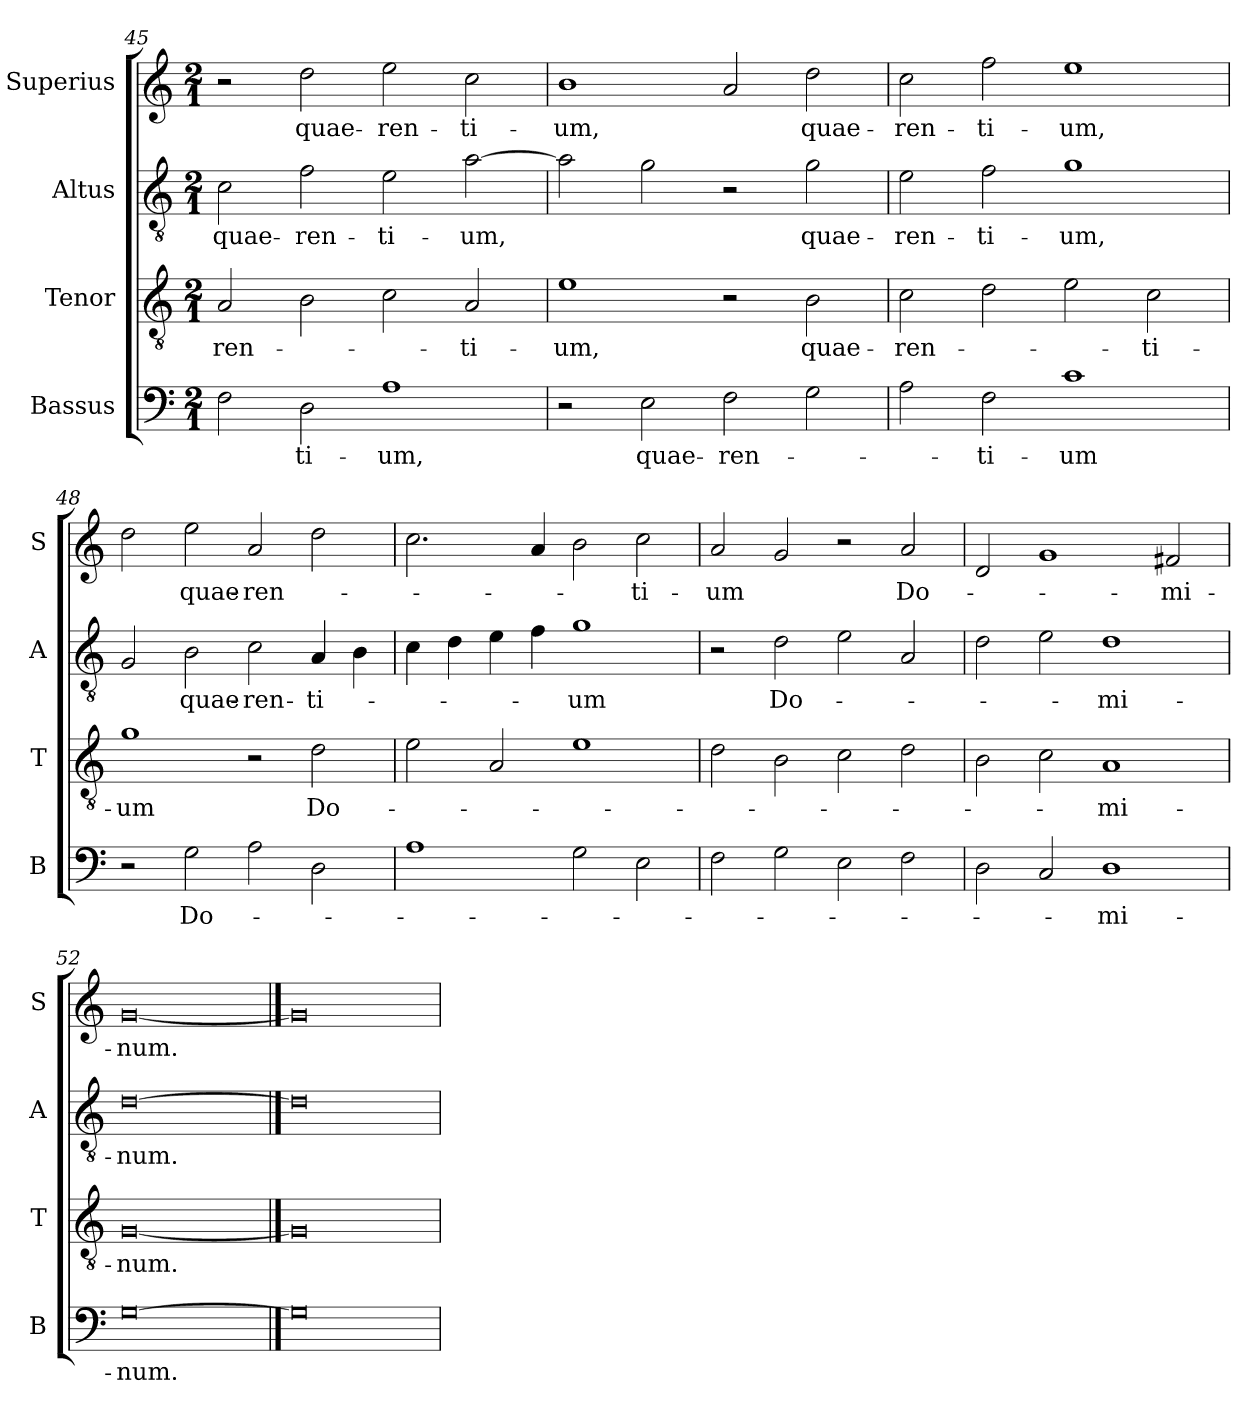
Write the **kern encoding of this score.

**kern	**text	**kern	**text	**kern	**text	**kern	**text
*part4	*part4	*part3	*part3	*part2	*part2	*part1	*part1
*staff4	*staff4	*staff3	*staff3	*staff2	*staff2	*staff1	*staff1
*I"Bassus	*	*I"Tenor	*	*I"Altus	*	*I"Superius	*
*I'B	*	*I'T	*	*I'A	*	*I'S	*
*clefF4	*	*clefGv2	*	*clefGv2	*	*clefG2	*
*k[]	*	*k[]	*	*k[]	*	*k[]	*
*M2/1	*	*M2/1	*	*M2/1	*	*M2/1	*
=45	=45	=45	=45	=45	=45	=45	=45
2F	.	2A	-ren-	2c	quae-	2r	.
2D	-ti-	2B	.	2f	-ren-	2dd	quae-
1A	-um,	2c	.	2e	-ti-	2ee	-ren-
.	.	2A	-ti-	[2a	-um,	2cc	-ti-
=46	=46	=46	=46	=46	=46	=46	=46
2r	.	1e	-um,	2a]	.	1b	-um,
2E	quae-	.	.	2g	.	.	.
2F	-ren-	2r	.	2r	.	2a	.
2G	.	2B	quae-	2g	quae-	2dd	quae-
=47	=47	=47	=47	=47	=47	=47	=47
2A	.	2c	-ren-	2e	-ren-	2cc	-ren-
2F	-ti-	2d	.	2f	-ti-	2ff	-ti-
1c	-um	2e	.	1g	-um,	1ee	-um,
.	.	2c	-ti-	.	.	.	.
=48	=48	=48	=48	=48	=48	=48	=48
2r	.	1g	-um	2G	.	2dd	.
2G	Do-	.	.	2B	quae-	2ee	quae-
2A	.	2r	.	2c	-ren-	2a	-ren-
2D	.	2d	Do-	4A	-ti-	2dd	.
.	.	.	.	4B	.	.	.
=49	=49	=49	=49	=49	=49	=49	=49
1A	.	2e	.	4c	.	2.cc	.
.	.	.	.	4d	.	.	.
.	.	2A	.	4e	.	.	.
.	.	.	.	4f	.	4a	.
2G	.	1e	.	1g	-um	2b	.
2E	.	.	.	.	.	2cc	-ti-
=50	=50	=50	=50	=50	=50	=50	=50
2F	.	2d	.	2r	.	2a	-um
2G	.	2B	.	2d	Do-	2g	.
2E	.	2c	.	2e	.	2r	.
2F	.	2d	.	2A	.	2a	Do-
=51	=51	=51	=51	=51	=51	=51	=51
2D	.	2B	.	2d	.	2d	.
2C	.	2c	.	2e	.	1g	.
1D	-mi-	1A	-mi-	1d	-mi-	.	.
.	.	.	.	.	.	2f#X	-mi-
=52	=52	=52	=52	=52	=52	=52	=52
[0G	-num.	[0G	-num.	[0d	-num.	[0g	-num.
==53	==53	==53	==53	==53	==53	==53	==53
0G]	.	0G]	.	0d]	.	0g]	.
=	=	=	=	=	=	=	=
*-	*-	*-	*-	*-	*-	*-	*-
